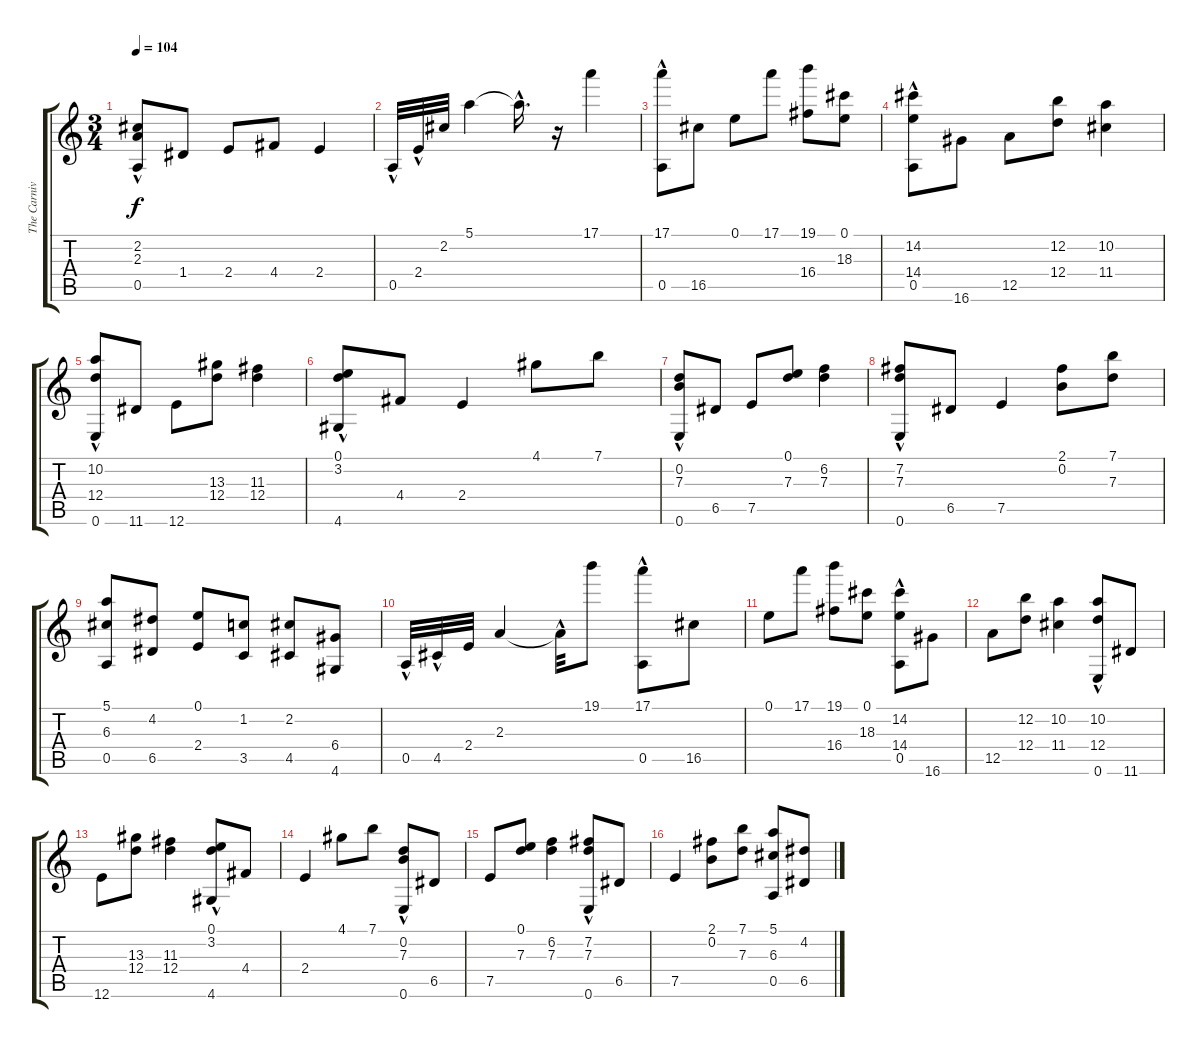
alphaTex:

\track ("The Carnival of Venice" "The Carniv") {instrument acousticguitarnylon}
\staff {score tabs}
\tuning (E4 B3 G3 D3 A2 E2) {hide}
\ts (3 4)
\tempo 104
\clef g2
\ks c
(2.2{hac} 2.3{hac} 0.5{hac}).8{dy f} 1.4.8 2.4.8 4.4.8 2.4.4 |
0.5{hac}.32 2.4{hac}.32 2.2.32 5.1.4 5.1{hac t}.16{d} r.16 17.1.4 |
(17.1{hac} 0.5{hac}).8 16.5.8 0.1.8 17.1.8 (19.1 16.4).8 (0.1 18.3).8 |
(14.2{hac} 14.4{hac} 0.5{hac}).8 16.6.8 12.5.8 (12.2 12.4).8 (10.2 11.4).4 |
(10.2{hac} 12.4{hac} 0.6{hac}).8 11.6.8 12.6.8 (13.3 12.4).8 (11.3 12.4).4 |
(0.1 3.2 4.6{hac}).8 4.4.8 2.4.4 4.1.8 7.1.8 |
(0.2{hac} 7.3{hac} 0.6{hac}).8 6.5.8 7.5.8 (0.1 7.3).8 (6.2 7.3).4 |
(7.2 7.3 0.6{hac}).8 6.5.8 7.5.4 (2.1 0.2).8 (7.1 7.3).8 |
(5.1 6.3 0.5).8 (4.2 6.5).8 (0.1 2.4).8 (1.2 3.5).8 (2.2 4.5).8 (6.4 4.6).8 |
0.5{hac}.32 4.5{hac}.32 2.4.32 2.3.4 2.3{hac t}.32 19.1.8 (17.1{hac} 0.5{hac}).8 16.5.8 |
0.1.8 17.1.8 (19.1 16.4).8 (0.1 18.3).8 (14.2{hac} 14.4{hac} 0.5{hac}).8 16.6.8 |
12.5.8 (12.2 12.4).8 (10.2 11.4).4 (10.2{hac} 12.4{hac} 0.6{hac}).8 11.6.8 |
12.6.8 (13.3 12.4).8 (11.3 12.4).4 (0.1{hac} 3.2{hac} 4.6{hac}).8 4.4.8 |
2.4.4 4.1.8 7.1.8 (0.2{hac} 7.3{hac} 0.6{hac}).8 6.5.8 |
7.5.8 (0.1 7.3).8 (6.2 7.3).4 (7.2 7.3 0.6{hac}).8 6.5.8 |
7.5.4 (2.1 0.2).8 (7.1 7.3).8 (5.1 6.3 0.5).8 (4.2 6.5).8
